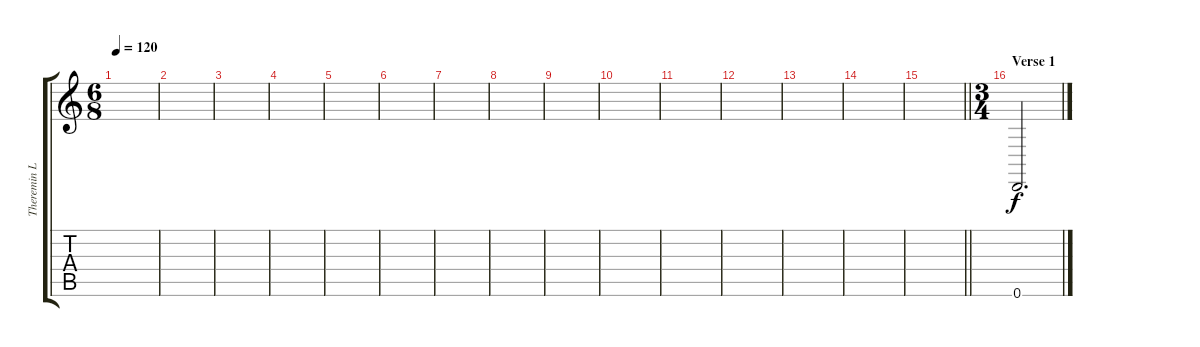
\track ("Theremin Lux" "Theremin L") {instrument lead1square}
\staff {score tabs}
\tuning (E4 B3 G3 D3 A2 D2) {hide}
\ts (6 8)
\tempo 120
\clef g2
\ks c
|
|
|
|
|
|
|
|
|
|
|
|
|
|
\barLineRight lightlight
|
\ts (3 4)
\section ("" "Verse 1")
0.6.2{d}
